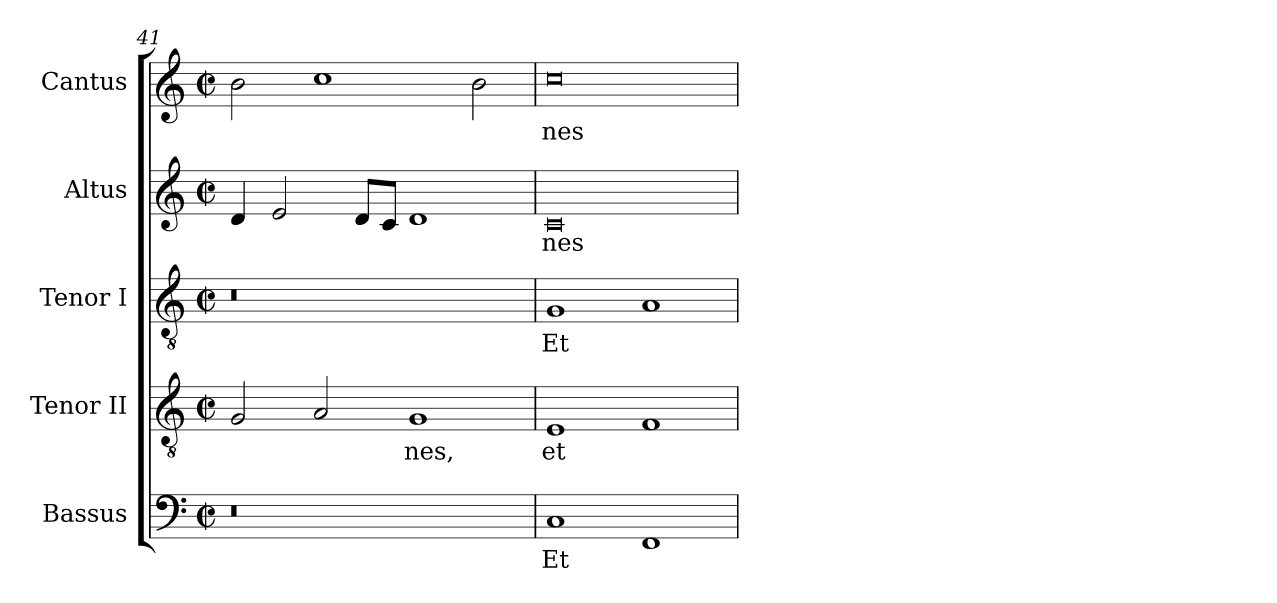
**kern	**text	**kern	**text	**kern	**text	**kern	**text	**kern	**text
*part5	*part5	*part4	*part4	*part3	*part3	*part2	*part2	*part1	*part1
*staff5	*staff5	*staff4	*staff4	*staff3	*staff3	*staff2	*staff2	*staff1	*staff1
*I"Bassus	*	*I"Tenor II	*	*I"Tenor I	*	*I"Altus	*	*I"Cantus	*
*clefF4	*	*clefGv2	*	*clefGv2	*	*clefG2	*	*clefG2	*
*M2/2	*	*M2/2	*	*M2/2	*	*M2/2	*	*M2/2	*
*met(c|)	*	*met(c|)	*	*met(c|)	*	*met(c|)	*	*met(c|)	*
=41	=41	=41	=41	=41	=41	=41	=41	=41	=41
0r	.	2G/	.	0r	.	4d/	.	2b\	.
.	.	.	.	.	.	2e/	.	.	.
.	.	2A/	.	.	.	.	.	1cc	.
.	.	.	.	.	.	8d/L	.	.	.
.	.	.	.	.	.	8c/J	.	.	.
!	!	!	!LO:LY:b:cj	!	!	!	!	!	!
.	.	1G	nes,	.	.	1d	.	.	.
.	.	.	.	.	.	.	.	2b\	.
=42	=42	=42	=42	=42	=42	=42	=42	=42	=42
!	!LO:LY:b:cj	!	!LO:LY:b:cj	!	!LO:LY:b:cj	!	!LO:LY:b:cj	!	!LO:LY:b:cj
1C	Et	1E	et	1G	Et	0c	-nes	0cc	nes
1FF	.	1F	.	1A	.	.	.	.	.
=	=	=	=	=	=	=	=	=	=
*-	*-	*-	*-	*-	*-	*-	*-	*-	*-
